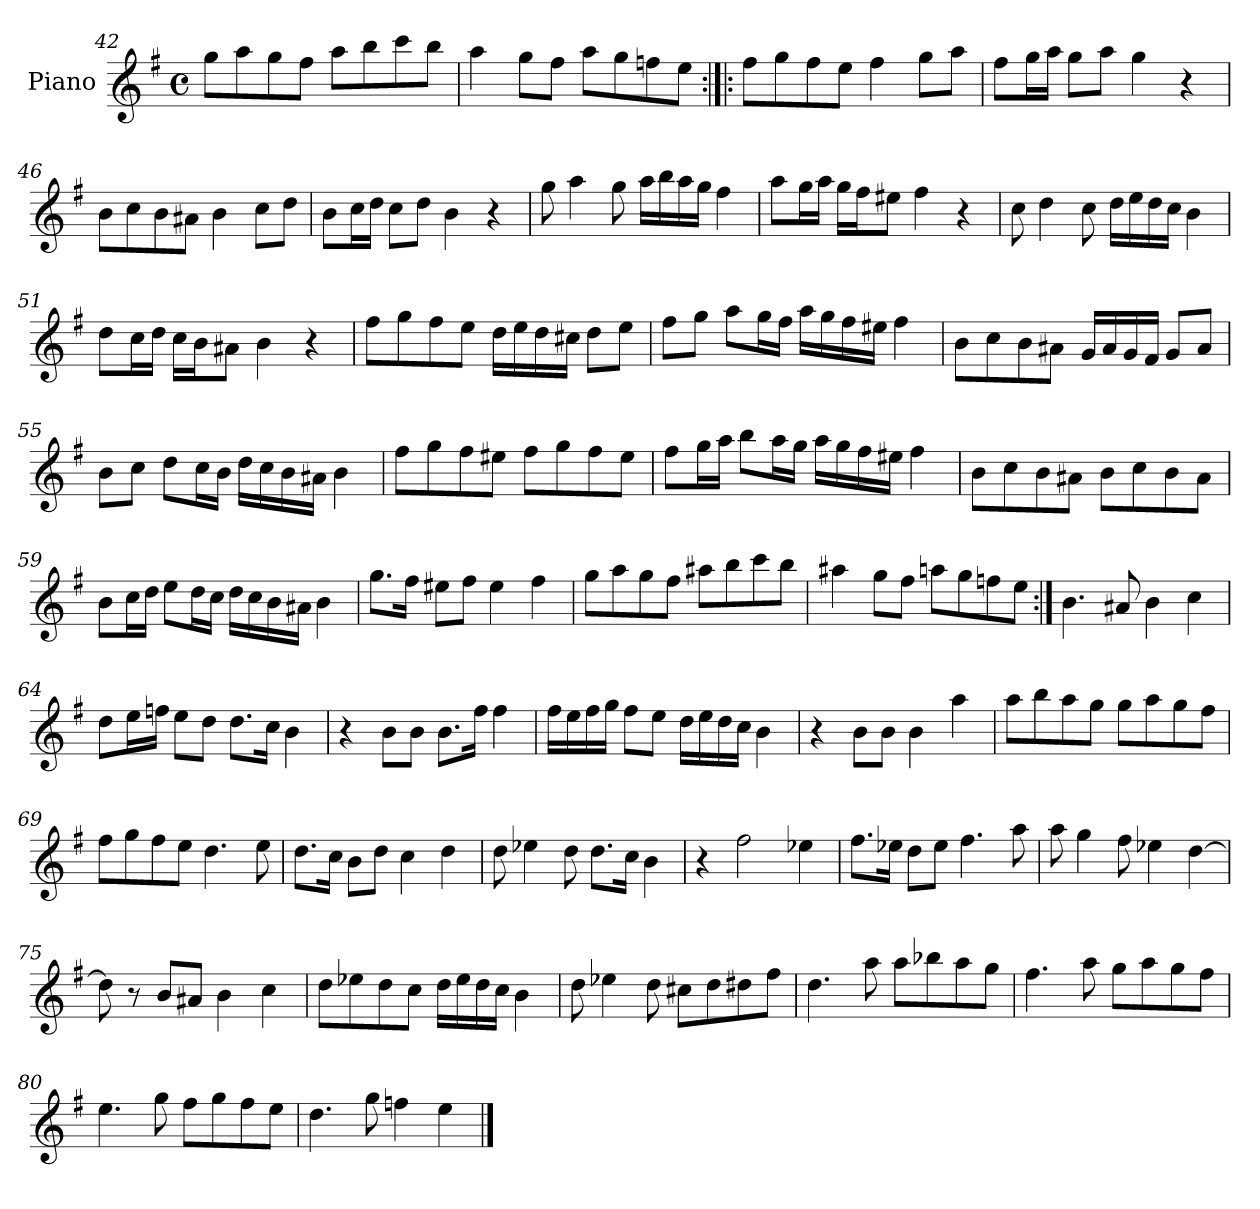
**kern
*part1
*staff1
*I"Piano
*I'Pno.
*clefG2
*k[f#]
*M4/4
*met(c)
=42
8gg\L
8aa\
8gg\
8ff#\J
8aa\L
8bb\
8ccc\
8bb\J
!!LO:LB:g=z
=43
4aa\
8gg\L
8ff#\J
8aa\L
8gg\
8ffn\
8ee\J
=44:|!|:
8ff#\L
8gg\
8ff#\
8ee\J
4ff#\
8gg\L
8aa\J
=45
8ff#\L
16gg\L
16aa\JJ
8gg\L
8aa\J
4gg\
4r
=46
8b\L
8cc\
8b\
8a#X\J
4b\
8cc\L
8dd\J
=47
8b\L
16cc\L
16dd\JJ
8cc\L
8dd\J
4b\
4r
!!LO:LB:g=z
=48
8gg\
4aa\
8gg\
16aa\LL
16bb\
16aa\
16gg\JJ
4ff#\
=49
8aa\L
16gg\L
16aa\JJ
16gg\LL
16ff#\J
8ee#X\J
4ff#\
4r
=50
8cc\
4dd\
8cc\
16dd\LL
16ee\
16dd\
16cc\JJ
4b\
=51
8dd\L
16cc\L
16dd\JJ
16cc\LL
16b\J
8a#X\J
4b\
4r
!!LO:LB:g=z
=52
8ff#\L
8gg\
8ff#\
8ee\J
16dd\LL
16ee\
16dd\
16cc#X\JJ
8dd\L
8ee\J
=53
8ff#\L
8gg\J
8aa\L
16gg\L
16ff#\JJ
16aa\LL
16gg\
16ff#\
16ee#X\JJ
4ff#\
=54
8b\L
8cc\
8b\
8a#X\J
16g/LL
16a#/
16g/
16f#/JJ
8g/L
8a#/J
=55
8b\L
8cc\J
8dd\L
16cc\L
16b\JJ
16dd\LL
16cc\
16b\
16a#X\JJ
4b\
!!LO:LB:g=z
=56
8ff#\L
8gg\
8ff#\
8ee#X\J
8ff#\L
8gg\
8ff#\
8ee#\J
=57
8ff#\L
16gg\L
16aa\JJ
8bb\L
16aa\L
16gg\JJ
16aa\LL
16gg\
16ff#\
16ee#X\JJ
4ff#\
=58
8b\L
8cc\
8b\
8a#X\J
8b\L
8cc\
8b\
8a#\J
=59
8b\L
16cc\L
16dd\JJ
8ee\L
16dd\L
16cc\JJ
16dd\LL
16cc\
16b\
16a#X\JJ
4b\
!!LO:LB:g=z
=60
8.gg\L
16ff#\Jk
8ee#X\L
8ff#\J
4ee#\
4ff#\
=61
8gg\L
8aa\
8gg\
8ff#\J
8aa#X\L
8bb\
8ccc\
8bb\J
=62
4aa#X\
8gg\L
8ff#\J
8aan\L
8gg\
8ffn\
8ee\J
=63:|!
4.b\
8a#X/
4b\
4cc\
!!LO:LB:g=z
=64
8dd\L
16ee\L
16ffn\JJ
8ee\L
8dd\J
8.dd\L
16cc\Jk
4b\
=65
4r
8b\L
8b\J
8.b\L
16ff#\Jk
4ff#\
=66
16ff#\LL
16ee\
16ff#\
16gg\JJ
8ff#\L
8ee\J
16dd\LL
16ee\
16dd\
16cc\JJ
4b\
=67
4r
8b\L
8b\J
4b\
4aa\
=68
8aa\L
8bb\
8aa\
8gg\J
8gg\L
8aa\
8gg\
8ff#\J
!!LO:LB:g=z
=69
8ff#\L
8gg\
8ff#\
8ee\J
4.dd\
8ee\
=70
8.dd\L
16cc\Jk
8b\L
8dd\J
4cc\
4dd\
=71
8dd\
4ee-X\
8dd\
8.dd\L
16cc\Jk
4b\
=72
4r
2ff#\
4ee-X\
=73
8.ff#\L
16ee-X\Jk
8dd\L
8ee-\J
4.ff#\
8aa\
=74
8aa\
4gg\
8ff#\
4ee-X\
[4dd\
!!LO:LB:g=z
=75
8dd\]
8r
8b/L
8a#X/J
4b\
4cc\
=76
8dd\L
8ee-X\
8dd\
8cc\J
16dd\LL
16ee-\
16dd\
16cc\JJ
4b\
=77
8dd\
4ee-X\
8dd\
8cc#X\L
8dd\
8dd#X\
8ff#\J
=78
4.dd\
8aa\
8aa\L
8bb-X\
8aa\
8gg\J
=79
4.ff#\
8aa\
8gg\L
8aa\
8gg\
8ff#\J
!!LO:LB:g=z
=80
4.ee\
8gg\
8ff#\L
8gg\
8ff#\
8ee\J
=81
4.dd\
8gg\
4ffn\
4ee\
==
*-
